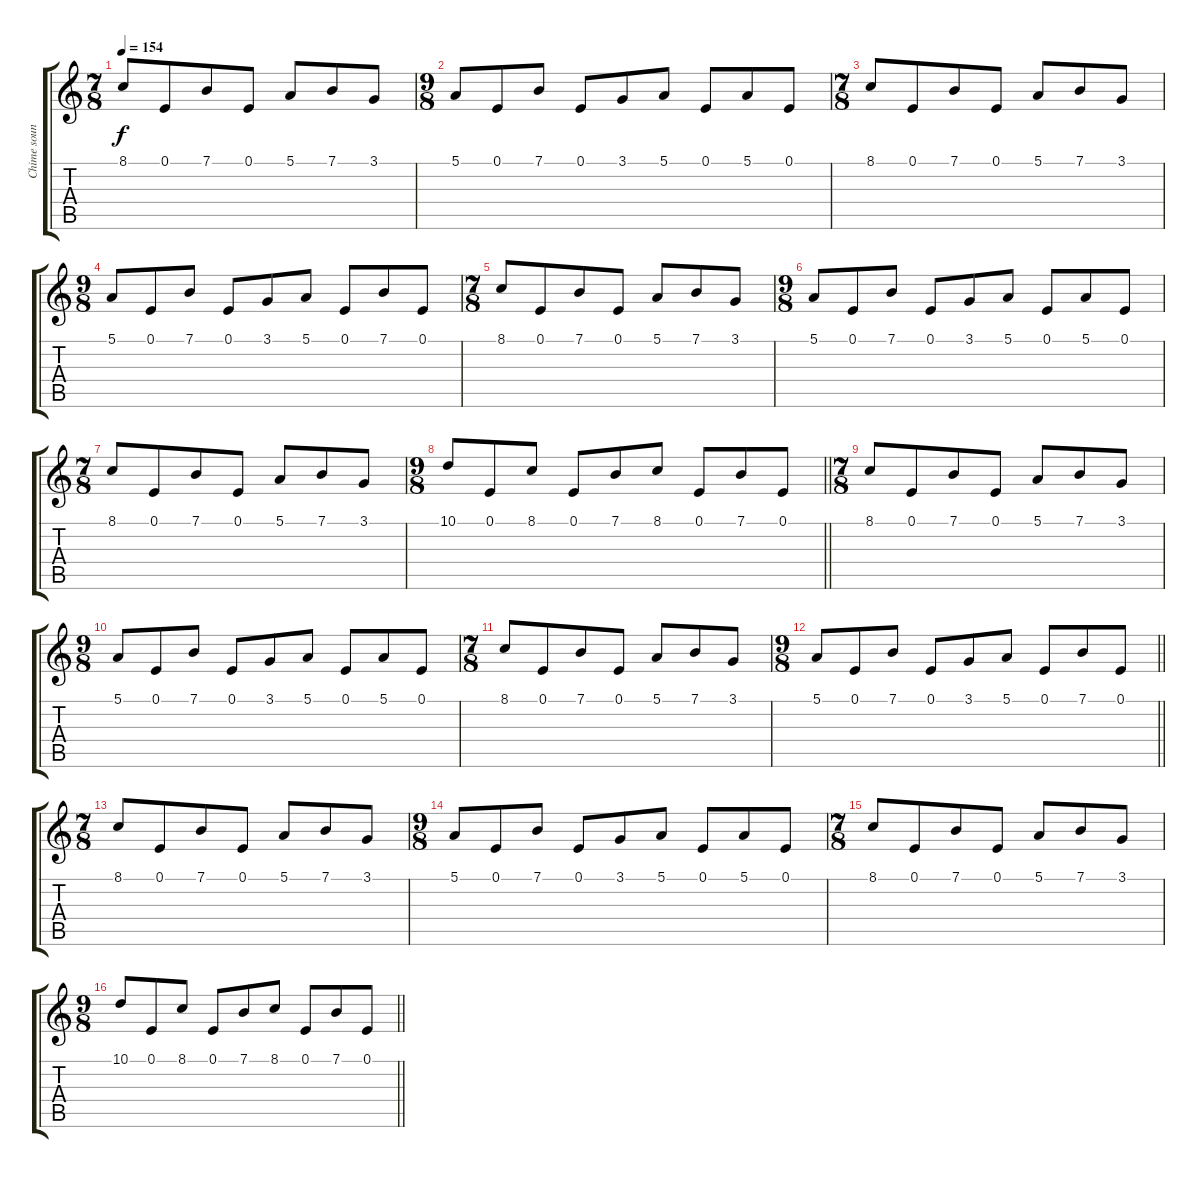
\track ("Chime sound (8va)" "Chime soun") {instrument vibraphone}
\staff {score tabs}
\tuning (E4 B3 G3 D3 A2 E2) {hide}
\ts (7 8)
\tempo 154
\clef g2
\ks c
8.1.8{dy f} 0.1.8 7.1.8 0.1.8 5.1.8 7.1.8 3.1.8 |
\ts (9 8)
5.1.8 0.1.8 7.1.8 0.1.8 3.1.8 5.1.8 0.1.8 5.1.8 0.1.8 |
\ts (7 8)
8.1.8 0.1.8 7.1.8 0.1.8 5.1.8 7.1.8 3.1.8 |
\ts (9 8)
5.1.8 0.1.8 7.1.8 0.1.8 3.1.8 5.1.8 0.1.8 7.1.8 0.1.8 |
\ts (7 8)
8.1.8 0.1.8 7.1.8 0.1.8 5.1.8 7.1.8 3.1.8 |
\ts (9 8)
5.1.8 0.1.8 7.1.8 0.1.8 3.1.8 5.1.8 0.1.8 5.1.8 0.1.8 |
\ts (7 8)
8.1.8 0.1.8 7.1.8 0.1.8 5.1.8 7.1.8 3.1.8 |
\ts (9 8)
\barLineRight lightlight
10.1.8 0.1.8 8.1.8 0.1.8 7.1.8 8.1.8 0.1.8 7.1.8 0.1.8 |
\ts (7 8)
8.1.8 0.1.8 7.1.8 0.1.8 5.1.8 7.1.8 3.1.8 |
\ts (9 8)
5.1.8 0.1.8 7.1.8 0.1.8 3.1.8 5.1.8 0.1.8 5.1.8 0.1.8 |
\ts (7 8)
8.1.8 0.1.8 7.1.8 0.1.8 5.1.8 7.1.8 3.1.8 |
\ts (9 8)
\barLineRight lightlight
5.1.8 0.1.8 7.1.8 0.1.8 3.1.8 5.1.8 0.1.8 7.1.8 0.1.8 |
\ts (7 8)
8.1.8 0.1.8 7.1.8 0.1.8 5.1.8 7.1.8 3.1.8 |
\ts (9 8)
5.1.8 0.1.8 7.1.8 0.1.8 3.1.8 5.1.8 0.1.8 5.1.8 0.1.8 |
\ts (7 8)
8.1.8 0.1.8 7.1.8 0.1.8 5.1.8 7.1.8 3.1.8 |
\ts (9 8)
\barLineRight lightlight
10.1.8 0.1.8 8.1.8 0.1.8 7.1.8 8.1.8 0.1.8 7.1.8 0.1.8
